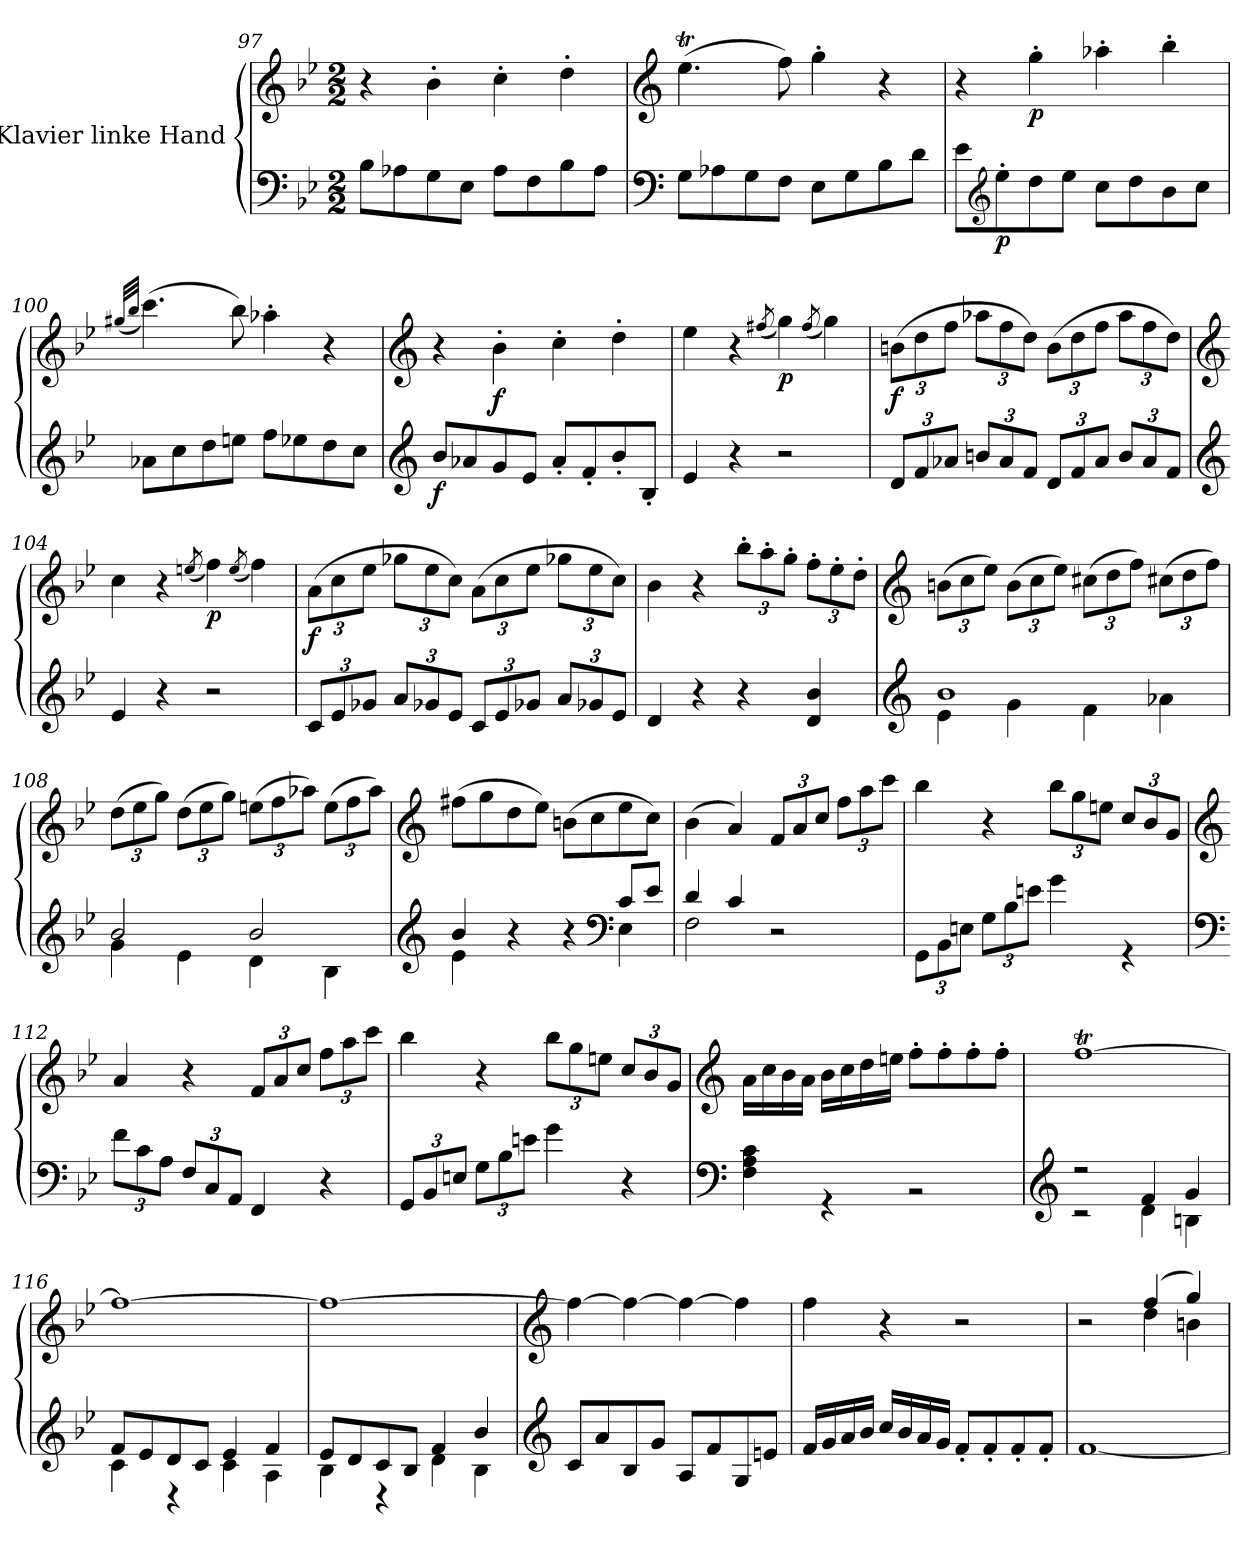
**kern	**kern	**dynam
*part1	*part1	*part1
*staff2	*staff1	*staff1/2
*I"Klavier linke Hand	*	*
*clefF4	*clefG2	*
*k[b-e-]	*k[b-e-]	*
*M2/2	*M2/2	*
=97	=97	=97
8B-\L	4r	.
8A-X\	.	.
8G\	4b-'\	.
8E-\J	.	.
8A-\L	4cc'\	.
8F\	.	.
8B-\	4dd'\	.
8A-\J	.	.
!!LO:LB:g=z
=98	=98	=98
*clefF4	*clefG2	*
8G\L	(4.ee-T\	.
8A-X\	.	.
8G\	.	.
8F\J	8ff\)	.
8E-\L	4gg'\	.
8G\	.	.
8B-\	4r	.
8d\J	.	.
=99	=99	=99
8e-\L	4r	.
*clefG2	*	*
!	!	!LO:DY:b=2
8ee-'\	.	p
!	!	!LO:DY:b
8dd\	4gg'\	p
8ee-\J	.	.
8cc\L	4aa-X'\	.
8dd\	.	.
8b-\	4bb-'\	.
8cc\J	.	.
=100	=100	=100
.	(32qgg#X/LLL	.
.	32qbb-/JJJ	.
8a-X\L	(4.ccc\)	.
8cc\	.	.
8dd\	.	.
8een\J	8bb-\)	.
8ff\L	4aa-X'\	.
8ee-X\	.	.
8dd\	4r	.
8cc\J	.	.
!!LO:PB:g=z
=101	=101	=101
*clefG2	*clefG2	*
!	!	!LO:DY:b=2
8b-/L	4r	f
8a-X/	.	.
!	!	!LO:DY:b
8g/	4b-'\	f
8e-/J	.	.
8a-'/L	4cc'\	.
8f'/	.	.
8b-'/	4dd'\	.
8B-'/J	.	.
=102	=102	=102
4e-/	4ee-\	.
4r	4r	.
.	(8qff#X/	.
!	!	!LO:DY:b
2r	4gg\)	p
.	(8qff#/	.
.	4gg\)	.
=103	=103	=103
*Xbrackettup	*Xbrackettup	*
!	!	!LO:DY:b
12d/L	(12bn\L	f
12f/	12dd\	.
12a-X/J	12ff\J	.
12bn/L	12aa-X\L	.
12a-/	12ff\	.
12f/J	12dd\J)	.
12d/L	(12b\L	.
12f/	12dd\	.
12a-/J	12ff\J	.
12b/L	12aa-\L	.
12a-/	12ff\	.
12f/J	12dd\J)	.
!!LO:LB:g=z
=104	=104	=104
*clefG2	*clefG2	*
4e-/	4cc\	.
4r	4r	.
.	(8qeen/	.
!	!	!LO:DY:b
2r	4ff\)	p
.	(8qee/	.
.	4ff\)	.
=105	=105	=105
!	!	!LO:DY:b
12c/L	(12a\L	f
12e-/	12cc\	.
12g-X/J	12ee-\J	.
12a/L	12gg-X\L	.
12g-X/	12ee-\	.
12e-/J	12cc\J)	.
12c/L	(12a\L	.
12e-/	12cc\	.
12g-X/J	12ee-\J	.
12a/L	12gg-X\L	.
12g-X/	12ee-\	.
12e-/J	12cc\J)	.
=106	=106	=106
4d/	4b-\	.
4r	4r	.
4r	12bb-'\L	.
.	12aa'\	.
.	12gg'\J	.
4d/ 4b-/	12ff'\L	.
.	12ee-'\	.
.	12dd'\J	.
!!LO:LB:g=z
=107	=107	=107
*clefG2	*clefG2	*
*^	*	*
1b-	4e-\	(12bn\L	.
.	.	12cc\	.
.	.	12ee-\J)	.
.	4g\	(12b\L	.
.	.	12cc\	.
.	.	12ee-\J)	.
.	4f\	(12cc#X\L	.
.	.	12dd\	.
.	.	12ff\J)	.
.	4a-X\	(12cc#X\L	.
.	.	12dd\	.
.	.	12ff\J)	.
=108	=108	=108	=108
2b-/	4g\	(12dd\L	.
.	.	12ee-\	.
.	.	12gg\J)	.
.	4e-\	(12dd\L	.
.	.	12ee-\	.
.	.	12gg\J)	.
2b-/	4d\	(12een\L	.
.	.	12ff\	.
.	.	12aa-X\J)	.
.	4B-\	(12ee\L	.
.	.	12ff\	.
.	.	12aa-\J)	.
!!LO:LB:g=z
=109	=109	=109	=109
*clefG2	*	*clefG2	*
4b-/	4e-\	(8ff#X\L	.
.	.	8gg\	.
4r	2ryy	8dd\	.
.	.	8ee-\J)	.
4r	.	(8bn\L	.
.	.	8cc\	.
*clefF4	*	*	*
8c/L	4E-\	8ee-\	.
8e-/J	.	8cc\J)	.
=110	=110	=110	=110
4d/	2F\	(4b-\	.
4c/	.	4a/)	.
2r	2ryy	12f/L	.
.	.	12a/	.
.	.	12cc/J	.
.	.	12ff\L	.
.	.	12aa\	.
.	.	12ccc\J	.
=111	=111	=111	=111
*	*brackettup	*	*
1ryy	12GG\L	4bb-\	.
.	12BB-\	.	.
.	12En\J	.	.
*	*Xbrackettup	*	*
.	12G\L	4r	.
.	12B-\	.	.
.	12en\J	.	.
.	4g\	12bb-\L	.
.	.	12gg\	.
.	.	12een\J	.
.	4r	12cc/L	.
.	.	12b-/	.
.	.	12g/J	.
*v	*v	*	*
!!LO:LB:g=z
=112	=112	=112
*clefF4	*clefG2	*
12f\L	4a/	.
12c\	.	.
12A\J	.	.
12F/L	4r	.
12C/	.	.
12AA/J	.	.
4FF/	12f/L	.
.	12a/	.
.	12cc/J	.
4r	12ff\L	.
.	12aa\	.
.	12ccc\J	.
=113	=113	=113
12GG/L	4bb-\	.
12BB-/	.	.
12En/J	.	.
12G\L	4r	.
12B-\	.	.
12en\J	.	.
4g\	12bb-\L	.
.	12gg\	.
.	12een\J	.
4r	12cc/L	.
.	12b-/	.
.	12g/J	.
!!LO:LB:g=z
=114	=114	=114
*clefF4	*clefG2	*
*^	*	*
1ryy	4F\ 4A\ 4c\	16a\LL	.
.	.	16cc\	.
.	.	16b-\	.
.	.	16a\JJ	.
.	4r	16b-\LL	.
.	.	16cc\	.
.	.	16dd\	.
.	.	16een\JJ	.
.	2r	8ff'\L	.
.	.	8ff'\	.
.	.	8ff'\	.
.	.	8ff'\J	.
=115	=115	=115	=115
*clefG2	*	*	*
2r	2r	[1ffT	.
4f/	4d\	.	.
4g/	4Bn\	.	.
=116	=116	=116	=116
8f/L	4c\	1ff_	.
8e-/	.	.	.
8d/	4r	.	.
8c/J	.	.	.
4e-/	4c\	.	.
4f/	4A\	.	.
=117	=117	=117	=117
8e-/L	4B-\	1ff_	.
8d/	.	.	.
8c/	4r	.	.
8B-/J	.	.	.
4f/	4d\	.	.
4b-/	4B-\	.	.
*v	*v	*	*
!!LO:PB:g=z
=118	=118	=118
*clefG2	*clefG2	*
8c/L	4ff\_	.
8a/	.	.
8B-/	4ff\_	.
8g/J	.	.
8A/L	4ff\_	.
8f/	.	.
8G/	4ff\]	.
8en/J	.	.
=119	=119	=119
16f/LL	4ff\	.
16g/	.	.
16a/	.	.
16b-/JJ	.	.
16cc/LL	4r	.
16b-/	.	.
16a/	.	.
16g/JJ	.	.
8f'/L	2r	.
8f'/	.	.
8f'/	.	.
8f'/J	.	.
=120	=120	=120
*	*^	*
[1f	2r	2ryy	.
.	(4ff/	4dd\	.
.	4gg/)	4bn\	.
*	*v	*v	*
=	=	=
*-	*-	*-
